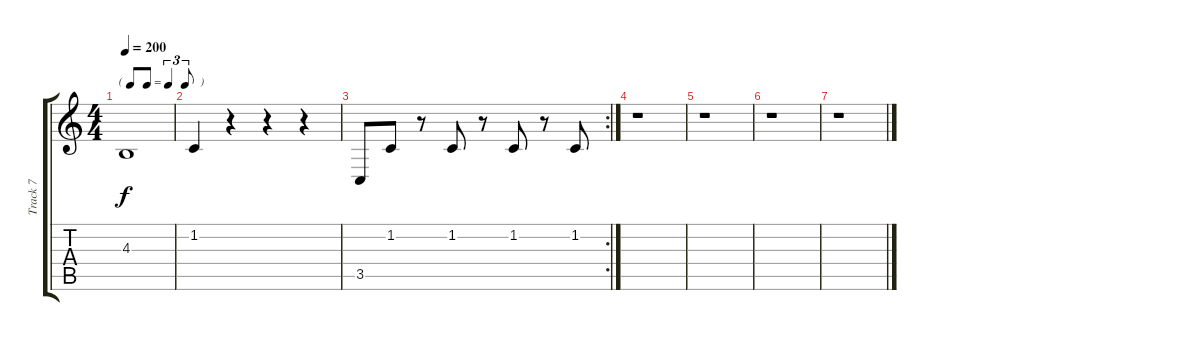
\track ("Track 7" "Track 7") {instrument trombone}
\staff {score tabs}
\tuning (E4 B3 G3 D3 A2 E2) {hide}
\ts (4 4)
\tf triplet8th
\tempo 200
\clef g2
\ks c
4.3{t}.1{dy f} |
1.2.4 r.4 r.4 r.4 |
\rc 2
3.5.8 1.2.8 r.8 1.2.8 r.8 1.2.8 r.8 1.2.8 |
r.1 |
r.1 |
r.1 |
r.1
